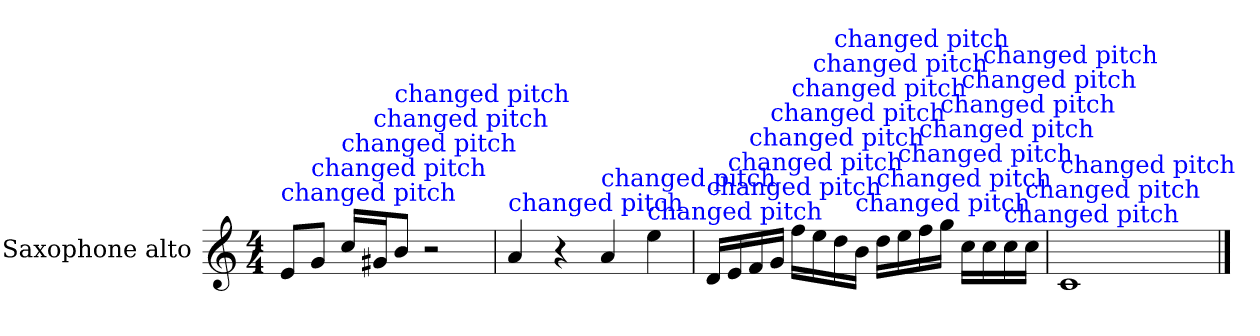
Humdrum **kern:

**kern
*part1
*staff1
*I"Saxophone alto
*I'Sax. A.
*clefG2
*ITrd5c9
*k[b-e-a-]
*M4/4
=1
!LO:TX:color=#0000FF:t=changed pitch
8Gi/L
!LO:TX:color=#0000FF:t=changed pitch
8B-i/J
!LO:TX:color=#0000FF:t=changed pitch
16e-i/LL
!LO:TX:color=#0000FF:t=changed pitch
16Bni/J
!LO:TX:color=#0000FF:t=changed pitch
8di/J
2r
=2
!LO:TX:color=#0000FF:t=changed pitch
4ci/
4r
!LO:TX:color=#0000FF:t=changed pitch
4ci/
!LO:TX:color=#0000FF:t=changed pitch
4gi\
=3
!LO:TX:color=#0000FF:t=changed pitch
16Fi/LL
!LO:TX:color=#0000FF:t=changed pitch
16Gi/
!LO:TX:color=#0000FF:t=changed pitch
16A-i/
!LO:TX:color=#0000FF:t=changed pitch
16B-i/JJ
!LO:TX:color=#0000FF:t=changed pitch
16a-i\LL
!LO:TX:color=#0000FF:t=changed pitch
16gi\
!LO:TX:color=#0000FF:t=changed pitch
16fi\
!LO:TX:color=#0000FF:t=changed pitch
16di\JJ
!LO:TX:color=#0000FF:t=changed pitch
16fi\LL
!LO:TX:color=#0000FF:t=changed pitch
16gi\
!LO:TX:color=#0000FF:t=changed pitch
16a-i\
!LO:TX:color=#0000FF:t=changed pitch
16b-i\JJ
!LO:TX:color=#0000FF:t=changed pitch
16e-i\LL
!LO:TX:color=#0000FF:t=changed pitch
16e-i\
!LO:TX:color=#0000FF:t=changed pitch
16e-i\
!LO:TX:color=#0000FF:t=changed pitch
16e-i\JJ
=4
!LO:TX:color=#0000FF:t=changed pitch
1E-i
==
*-
